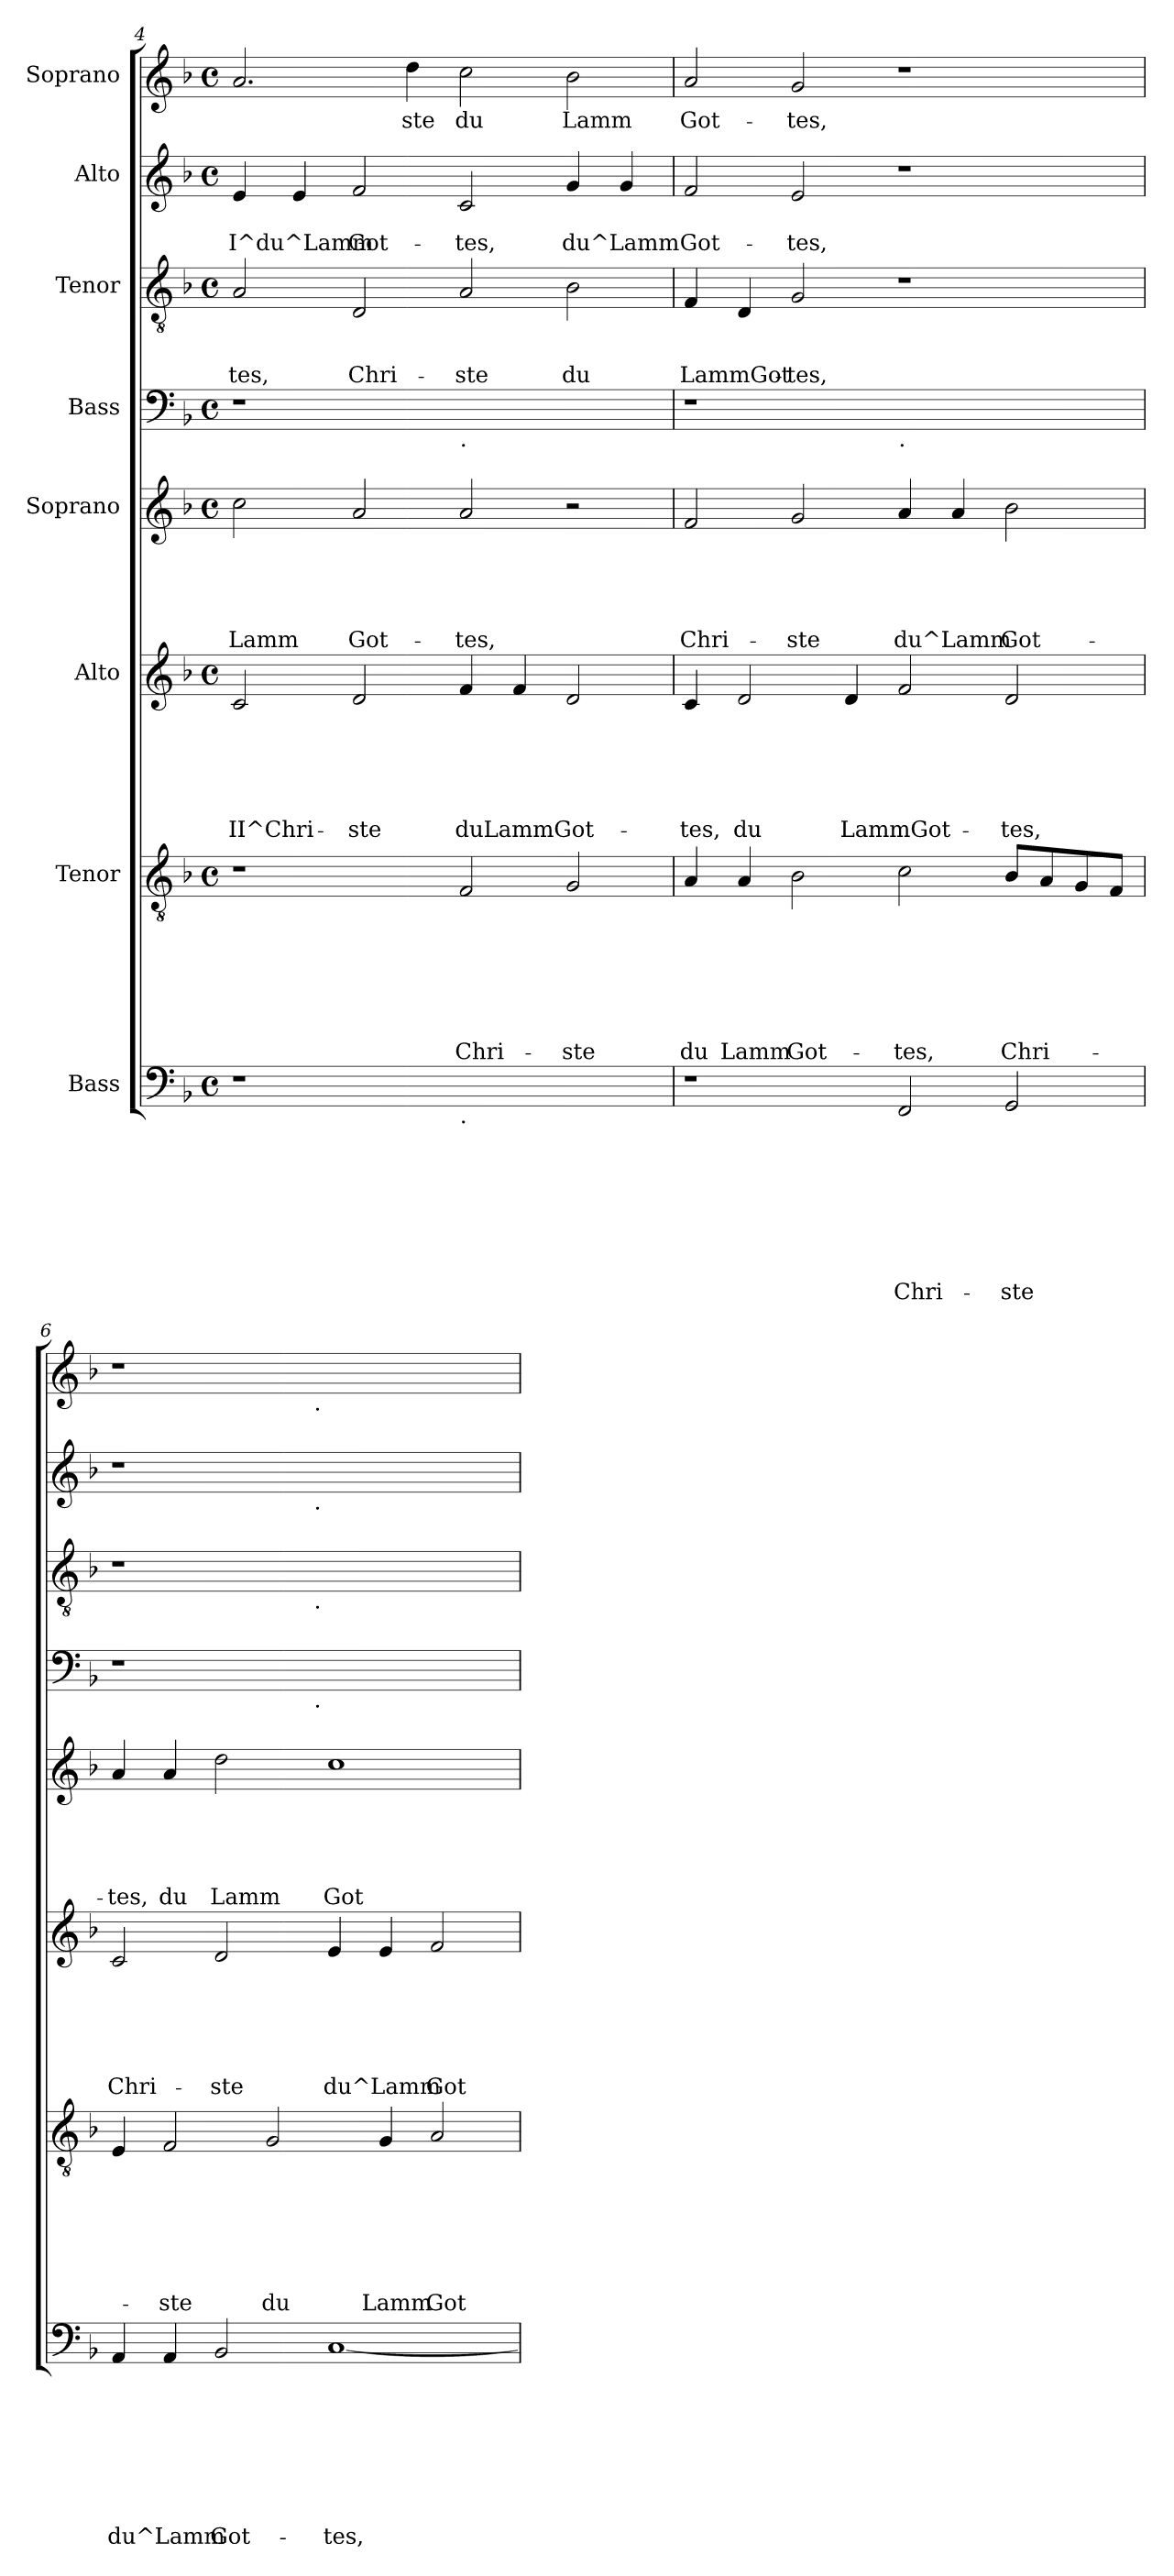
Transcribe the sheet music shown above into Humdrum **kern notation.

**kern	**text	**text	**text	**text	**text	**text	**text	**text	**kern	**text	**text	**text	**text	**text	**text	**text	**kern	**text	**text	**text	**text	**text	**text	**kern	**text	**text	**text	**text	**text	**kern	**kern	**text	**text	**text	**kern	**text	**text	**kern	**text
*part8	*part8	*part8	*part8	*part8	*part8	*part8	*part8	*part8	*part7	*part7	*part7	*part7	*part7	*part7	*part7	*part7	*part6	*part6	*part6	*part6	*part6	*part6	*part6	*part5	*part5	*part5	*part5	*part5	*part5	*part4	*part3	*part3	*part3	*part3	*part2	*part2	*part2	*part1	*part1
*staff8	*staff8	*staff8	*staff8	*staff8	*staff8	*staff8	*staff8	*staff8	*staff7	*staff7	*staff7	*staff7	*staff7	*staff7	*staff7	*staff7	*staff6	*staff6	*staff6	*staff6	*staff6	*staff6	*staff6	*staff5	*staff5	*staff5	*staff5	*staff5	*staff5	*staff4	*staff3	*staff3	*staff3	*staff3	*staff2	*staff2	*staff2	*staff1	*staff1
*I"Bass	*	*	*	*	*	*	*	*	*I"Tenor	*	*	*	*	*	*	*	*I"Alto	*	*	*	*	*	*	*I"Soprano	*	*	*	*	*	*I"Bass	*I"Tenor	*	*	*	*I"Alto	*	*	*I"Soprano	*
!!LO:PB:g=z
*clefF4	*	*	*	*	*	*	*	*	*clefGv2	*	*	*	*	*	*	*	*clefG2	*	*	*	*	*	*	*clefG2	*	*	*	*	*	*clefF4	*clefGv2	*	*	*	*clefG2	*	*	*clefG2	*
*k[b-]	*	*	*	*	*	*	*	*	*k[b-]	*	*	*	*	*	*	*	*k[b-]	*	*	*	*	*	*	*k[b-]	*	*	*	*	*	*k[b-]	*k[b-]	*	*	*	*k[b-]	*	*	*k[b-]	*
*F:	*	*	*	*	*	*	*	*	*F:	*	*	*	*	*	*	*	*F:	*	*	*	*	*	*	*F:	*	*	*	*	*	*F:	*F:	*	*	*	*F:	*	*	*F:	*
*M4/4	*	*	*	*	*	*	*	*	*M4/4	*	*	*	*	*	*	*	*M4/4	*	*	*	*	*	*	*M4/4	*	*	*	*	*	*M4/4	*M4/4	*	*	*	*M4/4	*	*	*M4/4	*
*met(c)	*	*	*	*	*	*	*	*	*met(c)	*	*	*	*	*	*	*	*met(c)	*	*	*	*	*	*	*met(c)	*	*	*	*	*	*met(c)	*met(c)	*	*	*	*met(c)	*	*	*met(c)	*
=4	=4	=4	=4	=4	=4	=4	=4	=4	=4	=4	=4	=4	=4	=4	=4	=4	=4	=4	=4	=4	=4	=4	=4	=4	=4	=4	=4	=4	=4	=4	=4	=4	=4	=4	=4	=4	=4	=4	=4
!	!	!	!	!	!	!	!	!	!	!	!	!	!	!	!	!	!	!	!	!	!	!	!LO:LY:b:rj	!	!	!	!	!	!LO:LY:b	!	!	!	!	!LO:LY:b	!	!	!LO:LY:b:rj	!	!
1r	.	.	.	.	.	.	.	.	1r	.	.	.	.	.	.	.	2c/	.	.	.	.	.	II^Chri-	2cc\	.	.	.	.	Lamm	1r	2A/	.	.	-tes,	4e/	.	I^du^Lamm	2.a/	.
.	.	.	.	.	.	.	.	.	.	.	.	.	.	.	.	.	.	.	.	.	.	.	.	.	.	.	.	.	.	.	.	.	.	.	4e/	.	.	.	.
!	!	!	!	!	!	!	!	!	!	!	!	!	!	!	!	!	!	!	!	!	!	!	!LO:LY:b:rj	!	!	!	!	!	!LO:LY:b	!	!	!	!	!LO:LY:b	!	!	!LO:LY:b:rj	!	!
.	.	.	.	.	.	.	.	.	.	.	.	.	.	.	.	.	2d/	.	.	.	.	.	-ste	2a/	.	.	.	.	Got-	.	2D/	.	.	Chri-	2f/	.	Got-	.	.
!	!	!	!	!	!	!	!	!	!	!	!	!	!	!	!	!	!	!	!	!	!	!	!	!	!	!	!	!	!	!	!	!	!	!	!	!	!	!	!LO:LY:b
.	.	.	.	.	.	.	.	.	.	.	.	.	.	.	.	.	.	.	.	.	.	.	.	.	.	.	.	.	.	.	.	.	.	.	.	.	.	4dd\	-ste
!	!	!	!	!	!	!	!	!	!	!	!	!	!	!	!	!	!	!	!	!	!	!	!	!	!	!	!	!	!	!LO:TX:b:t=.	!	!	!	!	!	!	!	!	!
!LO:TX:b:t=.	!	!	!	!	!	!	!	!	!	!	!	!	!	!	!	!	!	!	!	!	!	!	!	!	!	!	!	!	!	!	!	!	!	!	!	!	!	!	!
!	!	!	!	!	!	!	!	!	!	!	!	!	!	!	!	!LO:LY:b	!	!	!	!	!	!	!LO:LY:b:rj	!	!	!	!	!	!LO:LY:b	!	!	!	!	!LO:LY:b	!	!	!LO:LY:b:rj	!	!LO:LY:b
1ryy	.	.	.	.	.	.	.	.	2F/	.	.	.	.	.	.	Chri-	4f/	.	.	.	.	.	duLammGot-	2a/	.	.	.	.	-tes,	1ryy	2A/	.	.	-ste	2c/	.	-tes,	2cc\	du
.	.	.	.	.	.	.	.	.	.	.	.	.	.	.	.	.	4f/	.	.	.	.	.	.	.	.	.	.	.	.	.	.	.	.	.	.	.	.	.	.
!	!	!	!	!	!	!	!	!	!	!	!	!	!	!	!	!LO:LY:b	!	!	!	!	!	!	!	!	!	!	!	!	!	!	!	!	!	!LO:LY:b	!	!	!LO:LY:b:rj	!	!LO:LY:b
.	.	.	.	.	.	.	.	.	2G/	.	.	.	.	.	.	-ste	2d/	.	.	.	.	.	.	2r	.	.	.	.	.	.	2B-\	.	.	du	4g/	.	du^Lamm	2b-\	Lamm
.	.	.	.	.	.	.	.	.	.	.	.	.	.	.	.	.	.	.	.	.	.	.	.	.	.	.	.	.	.	.	.	.	.	.	4g/	.	.	.	.
=5	=5	=5	=5	=5	=5	=5	=5	=5	=5	=5	=5	=5	=5	=5	=5	=5	=5	=5	=5	=5	=5	=5	=5	=5	=5	=5	=5	=5	=5	=5	=5	=5	=5	=5	=5	=5	=5	=5	=5
!	!	!	!	!	!	!	!	!	!	!	!	!	!	!	!	!LO:LY:b	!	!	!	!	!	!	!LO:LY:b:rj	!	!	!	!	!	!LO:LY:b	!	!	!	!	!LO:LY:b	!	!	!LO:LY:b:rj	!	!LO:LY:b
1r	.	.	.	.	.	.	.	.	4A/	.	.	.	.	.	.	du	4c/	.	.	.	.	.	-tes,	2f/	.	.	.	.	Chri-	1r	4F/	.	.	LammGot-	2f/	.	Got-	2a/	Got-
!	!	!	!	!	!	!	!	!	!	!	!	!	!	!	!	!LO:LY:b	!	!	!	!	!	!	!LO:LY:b:rj	!	!	!	!	!	!	!	!	!	!	!	!	!	!	!	!
.	.	.	.	.	.	.	.	.	4A/	.	.	.	.	.	.	Lamm	2d/	.	.	.	.	.	du	.	.	.	.	.	.	.	4D/	.	.	.	.	.	.	.	.
!	!	!	!	!	!	!	!	!	!	!	!	!	!	!	!	!LO:LY:b	!	!	!	!	!	!	!	!	!	!	!	!	!LO:LY:b	!	!	!	!	!LO:LY:b	!	!	!LO:LY:b:rj	!	!LO:LY:b
.	.	.	.	.	.	.	.	.	2B-\	.	.	.	.	.	.	Got-	.	.	.	.	.	.	.	2g/	.	.	.	.	-ste	.	2G/	.	.	-tes,	2e/	.	-tes,	2g/	-tes,
!	!	!	!	!	!	!	!	!	!	!	!	!	!	!	!	!	!	!	!	!	!	!	!LO:LY:b:rj	!	!	!	!	!	!	!	!	!	!	!	!	!	!	!	!
.	.	.	.	.	.	.	.	.	.	.	.	.	.	.	.	.	4d/	.	.	.	.	.	LammGot-	.	.	.	.	.	.	.	.	.	.	.	.	.	.	.	.
!	!	!	!	!	!	!	!	!	!	!	!	!	!	!	!	!	!	!	!	!	!	!	!	!	!	!	!	!	!	!LO:TX:b:t=.	!	!	!	!	!	!	!	!	!
!	!	!	!	!	!	!	!	!LO:LY:b	!	!	!	!	!	!	!	!LO:LY:b	!	!	!	!	!	!	!	!	!	!	!	!	!LO:LY:b	!	!	!	!	!	!	!	!	!	!
2FF/	.	.	.	.	.	.	.	Chri-	2c\	.	.	.	.	.	.	-tes,	2f/	.	.	.	.	.	.	4a/	.	.	.	.	du^Lamm	1ryy	1r	.	.	.	1r	.	.	1r	.
.	.	.	.	.	.	.	.	.	.	.	.	.	.	.	.	.	.	.	.	.	.	.	.	4a/	.	.	.	.	.	.	.	.	.	.	.	.	.	.	.
!	!	!	!	!	!	!	!	!LO:LY:b	!	!	!	!	!	!	!	!LO:LY:b	!	!	!	!	!	!	!LO:LY:b:rj	!	!	!	!	!	!LO:LY:b	!	!	!	!	!	!	!	!	!	!
2GG/	.	.	.	.	.	.	.	-ste	8B-/L	.	.	.	.	.	.	Chri-	2d/	.	.	.	.	.	-tes,	2b-\	.	.	.	.	Got-	.	.	.	.	.	.	.	.	.	.
.	.	.	.	.	.	.	.	.	8A/	.	.	.	.	.	.	.	.	.	.	.	.	.	.	.	.	.	.	.	.	.	.	.	.	.	.	.	.	.	.
.	.	.	.	.	.	.	.	.	8G/	.	.	.	.	.	.	.	.	.	.	.	.	.	.	.	.	.	.	.	.	.	.	.	.	.	.	.	.	.	.
.	.	.	.	.	.	.	.	.	8F/J	.	.	.	.	.	.	.	.	.	.	.	.	.	.	.	.	.	.	.	.	.	.	.	.	.	.	.	.	.	.
=6	=6	=6	=6	=6	=6	=6	=6	=6	=6	=6	=6	=6	=6	=6	=6	=6	=6	=6	=6	=6	=6	=6	=6	=6	=6	=6	=6	=6	=6	=6	=6	=6	=6	=6	=6	=6	=6	=6	=6
!	!	!	!	!	!	!	!	!LO:LY:b	!	!	!	!	!	!	!	!	!	!	!	!	!	!	!LO:LY:b:rj	!	!	!	!	!	!LO:LY:b	!	!	!	!	!	!	!	!	!	!
*	*	*	*	*	*	*	*	*	*	*	*	*	*	*	*	*	*	*	*	*	*	*	*	*	*	*	*	*	*	*^	*^	*	*	*	*^	*	*	*^	*
4AA/	.	.	.	.	.	.	.	du^Lamm	4E/	.	.	.	.	.	.	.	2c/	.	.	.	.	.	Chri-	4a/	.	.	.	.	-tes,	1r	2ryy	1r	2ryy	.	.	.	1r	2ryy	.	.	1r	2ryy	.
!	!	!	!	!	!	!	!	!	!	!	!	!	!	!	!	!LO:LY:b	!	!	!	!	!	!	!	!	!	!	!	!	!LO:LY:b	!	!	!	!	!	!	!	!	!	!	!	!	!	!
4AA/	.	.	.	.	.	.	.	.	2F/	.	.	.	.	.	.	-ste	.	.	.	.	.	.	.	4a/	.	.	.	.	du	.	.	.	.	.	.	.	.	.	.	.	.	.	.
!	!	!	!	!	!	!	!	!LO:LY:b	!	!	!	!	!	!	!	!	!	!	!	!	!	!	!LO:LY:b:rj	!	!	!	!	!	!LO:LY:b	!	!	!	!	!	!	!	!	!	!	!	!	!	!
2BB-/	.	.	.	.	.	.	.	Got-	.	.	.	.	.	.	.	.	2d/	.	.	.	.	.	-ste	2dd\	.	.	.	.	Lamm	.	4...ryy	.	4...ryy	.	.	.	.	4...ryy	.	.	.	4...ryy	.
!	!	!	!	!	!	!	!	!	!	!	!	!	!	!	!	!LO:LY:b	!	!	!	!	!	!	!	!	!	!	!	!	!	!	!	!	!	!	!	!	!	!	!	!	!	!	!
.	.	.	.	.	.	.	.	.	2G/	.	.	.	.	.	.	du	.	.	.	.	.	.	.	.	.	.	.	.	.	.	.	.	.	.	.	.	.	.	.	.	.	.	.
!	!	!	!	!	!	!	!	!	!	!	!	!	!	!	!	!	!	!	!	!	!	!	!	!	!	!	!	!	!	!	!	!	!	!	!	!	!	!	!	!	!	!LO:TX:b:t=.	!
!	!	!	!	!	!	!	!	!	!	!	!	!	!	!	!	!	!	!	!	!	!	!	!	!	!	!	!	!	!	!	!	!	!	!	!	!	!	!LO:TX:b:t=.	!	!	!	!	!
!	!	!	!	!	!	!	!	!	!	!	!	!	!	!	!	!	!	!	!	!	!	!	!	!	!	!	!	!	!	!	!	!	!LO:TX:b:t=.	!	!	!	!	!	!	!	!	!	!
!	!	!	!	!	!	!	!	!	!	!	!	!	!	!	!	!	!	!	!	!	!	!	!	!	!	!	!	!	!	!	!LO:TX:b:t=.	!	!	!	!	!	!	!	!	!	!	!	!
.	.	.	.	.	.	.	.	.	.	.	.	.	.	.	.	.	.	.	.	.	.	.	.	.	.	.	.	.	.	.	1ryy	.	1ryy	.	.	.	.	1ryy	.	.	.	1ryy	.
!	!	!	!	!	!	!	!	!LO:LY:b	!	!	!	!	!	!	!	!	!	!	!	!	!	!	!LO:LY:b:rj	!	!	!	!	!	!LO:LY:b	!	!	!	!	!	!	!	!	!	!	!	!	!	!
[<1C	.	.	.	.	.	.	.	-tes,	.	.	.	.	.	.	.	.	4e/	.	.	.	.	.	du^Lamm	1cc	.	.	.	.	Got-	1ryy	.	1ryy	.	.	.	.	1ryy	.	.	.	1ryy	.	.
!	!	!	!	!	!	!	!	!	!	!	!	!	!	!	!	!LO:LY:b	!	!	!	!	!	!	!	!	!	!	!	!	!	!	!	!	!	!	!	!	!	!	!	!	!	!	!
.	.	.	.	.	.	.	.	.	4G/	.	.	.	.	.	.	Lamm	4e/	.	.	.	.	.	.	.	.	.	.	.	.	.	.	.	.	.	.	.	.	.	.	.	.	.	.
!	!	!	!	!	!	!	!	!	!	!	!	!	!	!	!	!LO:LY:b	!	!	!	!	!	!	!LO:LY:b:rj	!	!	!	!	!	!	!	!	!	!	!	!	!	!	!	!	!	!	!	!
.	.	.	.	.	.	.	.	.	2A/	.	.	.	.	.	.	Got-	2f/	.	.	.	.	.	Got-	.	.	.	.	.	.	.	.	.	.	.	.	.	.	.	.	.	.	.	.
.	.	.	.	.	.	.	.	.	.	.	.	.	.	.	.	.	.	.	.	.	.	.	.	.	.	.	.	.	.	.	32ryy	.	32ryy	.	.	.	.	32ryy	.	.	.	32ryy	.
*	*	*	*	*	*	*	*	*	*	*	*	*	*	*	*	*	*	*	*	*	*	*	*	*	*	*	*	*	*	*v	*v	*	*	*	*	*	*v	*v	*	*	*v	*v	*
*	*	*	*	*	*	*	*	*	*	*	*	*	*	*	*	*	*	*	*	*	*	*	*	*	*	*	*	*	*	*	*v	*v	*	*	*	*	*	*	*	*
=	=	=	=	=	=	=	=	=	=	=	=	=	=	=	=	=	=	=	=	=	=	=	=	=	=	=	=	=	=	=	=	=	=	=	=	=	=	=	=
*-	*-	*-	*-	*-	*-	*-	*-	*-	*-	*-	*-	*-	*-	*-	*-	*-	*-	*-	*-	*-	*-	*-	*-	*-	*-	*-	*-	*-	*-	*-	*-	*-	*-	*-	*-	*-	*-	*-	*-
